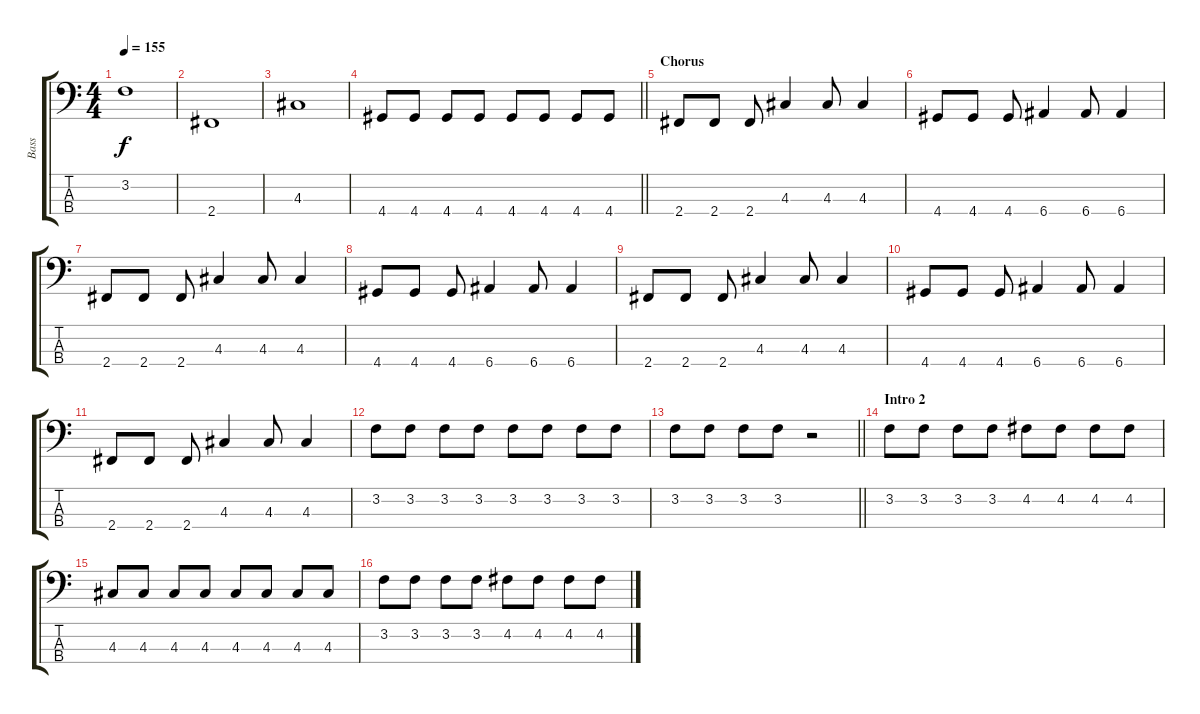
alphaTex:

\track ("Bass" "Bass") {instrument electricbassfinger}
\staff {score tabs}
\tuning (G2 D2 A1 E1) {hide}
\ts (4 4)
\tempo 155
\clef f4
\ks c
3.2.1{dy f} |
2.4.1 |
4.3.1 |
\barLineRight lightlight
4.4.8 4.4.8 4.4.8 4.4.8 4.4.8 4.4.8 4.4.8 4.4.8 |
\section ("" "Chorus")
2.4.8 2.4.8 2.4.8 4.3.4 4.3.8 4.3.4 |
4.4.8 4.4.8 4.4.8 6.4.4 6.4.8 6.4.4 |
2.4.8 2.4.8 2.4.8 4.3.4 4.3.8 4.3.4 |
4.4.8 4.4.8 4.4.8 6.4.4 6.4.8 6.4.4 |
2.4.8 2.4.8 2.4.8 4.3.4 4.3.8 4.3.4 |
4.4.8 4.4.8 4.4.8 6.4.4 6.4.8 6.4.4 |
2.4.8 2.4.8 2.4.8 4.3.4 4.3.8 4.3.4 |
3.2.8 3.2.8 3.2.8 3.2.8 3.2.8 3.2.8 3.2.8 3.2.8 |
\barLineRight lightlight
3.2.8 3.2.8 3.2.8 3.2.8 r.2 |
\section ("" "Intro 2")
3.2.8 3.2.8 3.2.8 3.2.8 4.2.8 4.2.8 4.2.8 4.2.8 |
4.3.8 4.3.8 4.3.8 4.3.8 4.3.8 4.3.8 4.3.8 4.3.8 |
3.2.8 3.2.8 3.2.8 3.2.8 4.2.8 4.2.8 4.2.8 4.2.8
